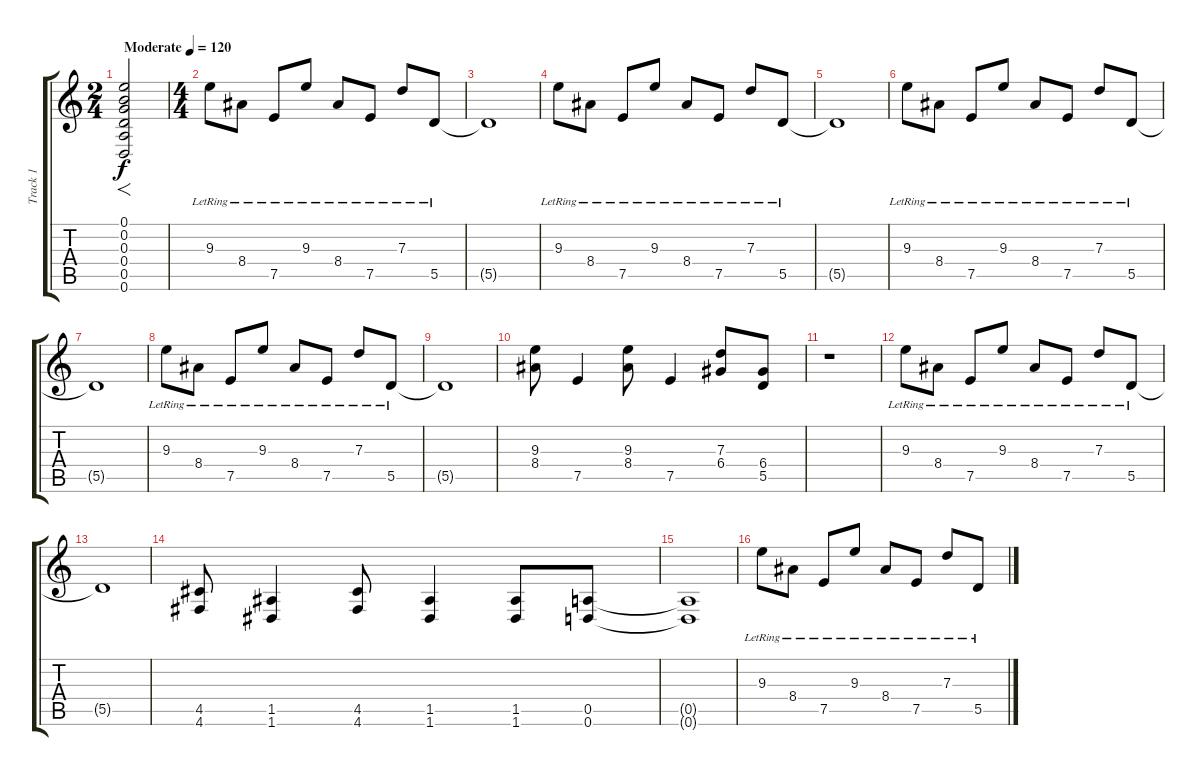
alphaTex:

\track ("Track 1" "Track 1") {instrument acousticguitarsteel}
\staff {score tabs}
\tuning (E4 B3 G3 D3 A2 D2) {hide}
\ts (2 4)
\tempo (120 "Moderate")
\clef g2
\ks c
(0.1 0.2 0.3 0.4 0.5 0.6).2{f dy f instrument applause} |
\ts (4 4)
9.3{lr}.8{instrument acousticguitarsteel} 8.4{lr}.8 7.5{lr}.8 9.3{lr}.8 8.4{lr}.8 7.5{lr}.8 7.3{lr}.8 5.5{lr}.8 |
5.5{t}.1 |
9.3{lr}.8{instrument acousticguitarsteel} 8.4{lr}.8 7.5{lr}.8 9.3{lr}.8 8.4{lr}.8 7.5{lr}.8 7.3{lr}.8 5.5{lr}.8 |
5.5{t}.1 |
9.3{lr}.8{instrument acousticguitarsteel} 8.4{lr}.8 7.5{lr}.8 9.3{lr}.8 8.4{lr}.8 7.5{lr}.8 7.3{lr}.8 5.5{lr}.8 |
5.5{t}.1 |
9.3{lr}.8{instrument acousticguitarsteel} 8.4{lr}.8 7.5{lr}.8 9.3{lr}.8 8.4{lr}.8 7.5{lr}.8 7.3{lr}.8 5.5{lr}.8 |
5.5{t}.1 |
(9.3 8.4).8{instrument distortionguitar} 7.5.4 (9.3 8.4).8 7.5.4 (7.3 6.4).8 (6.4 5.5).8 |
r.1 |
9.3{lr}.8{instrument acousticguitarsteel} 8.4{lr}.8 7.5{lr}.8 9.3{lr}.8 8.4{lr}.8 7.5{lr}.8 7.3{lr}.8 5.5{lr}.8 |
5.5{t}.1 |
(4.5 4.6).8{instrument distortionguitar} (1.5 1.6).4 (4.5 4.6).8 (1.5 1.6).4 (1.5 1.6).8 (0.5 0.6).8 |
(0.5{t} 0.6{t}).1 |
9.3{lr}.8{instrument acousticguitarsteel} 8.4{lr}.8 7.5{lr}.8 9.3{lr}.8 8.4{lr}.8 7.5{lr}.8 7.3{lr}.8 5.5{lr}.8
